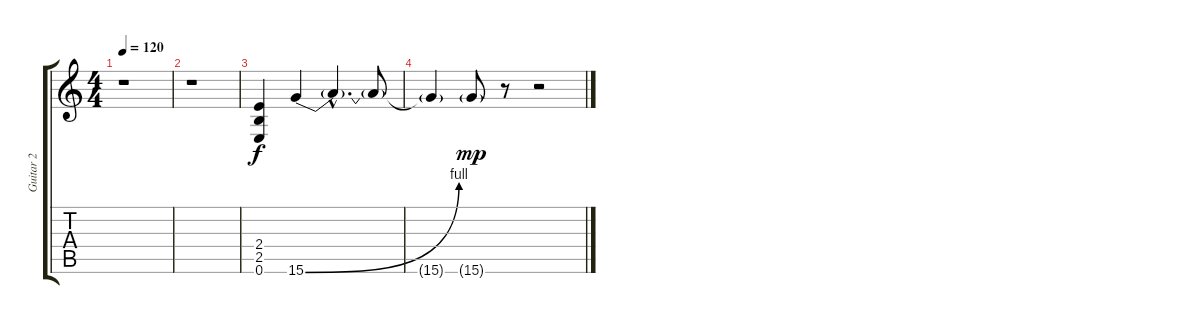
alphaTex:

\track ("Guitar 2" "Guitar 2") {instrument distortionguitar}
\staff {score tabs}
\tuning (E4 B3 G3 D3 A2 E2) {hide}
\ts (4 4)
\tempo 120
\clef g2
\ks c
r.1{dy f} |
r.1 |
(2.4 2.5 0.6).4 15.6{be (bend 0 0 60 4)}.4 15.6{hac t}.4{d} 15.6{t}.8 |
15.6{t}.4 15.6{g}.8{dy mp} r.8 r.2
